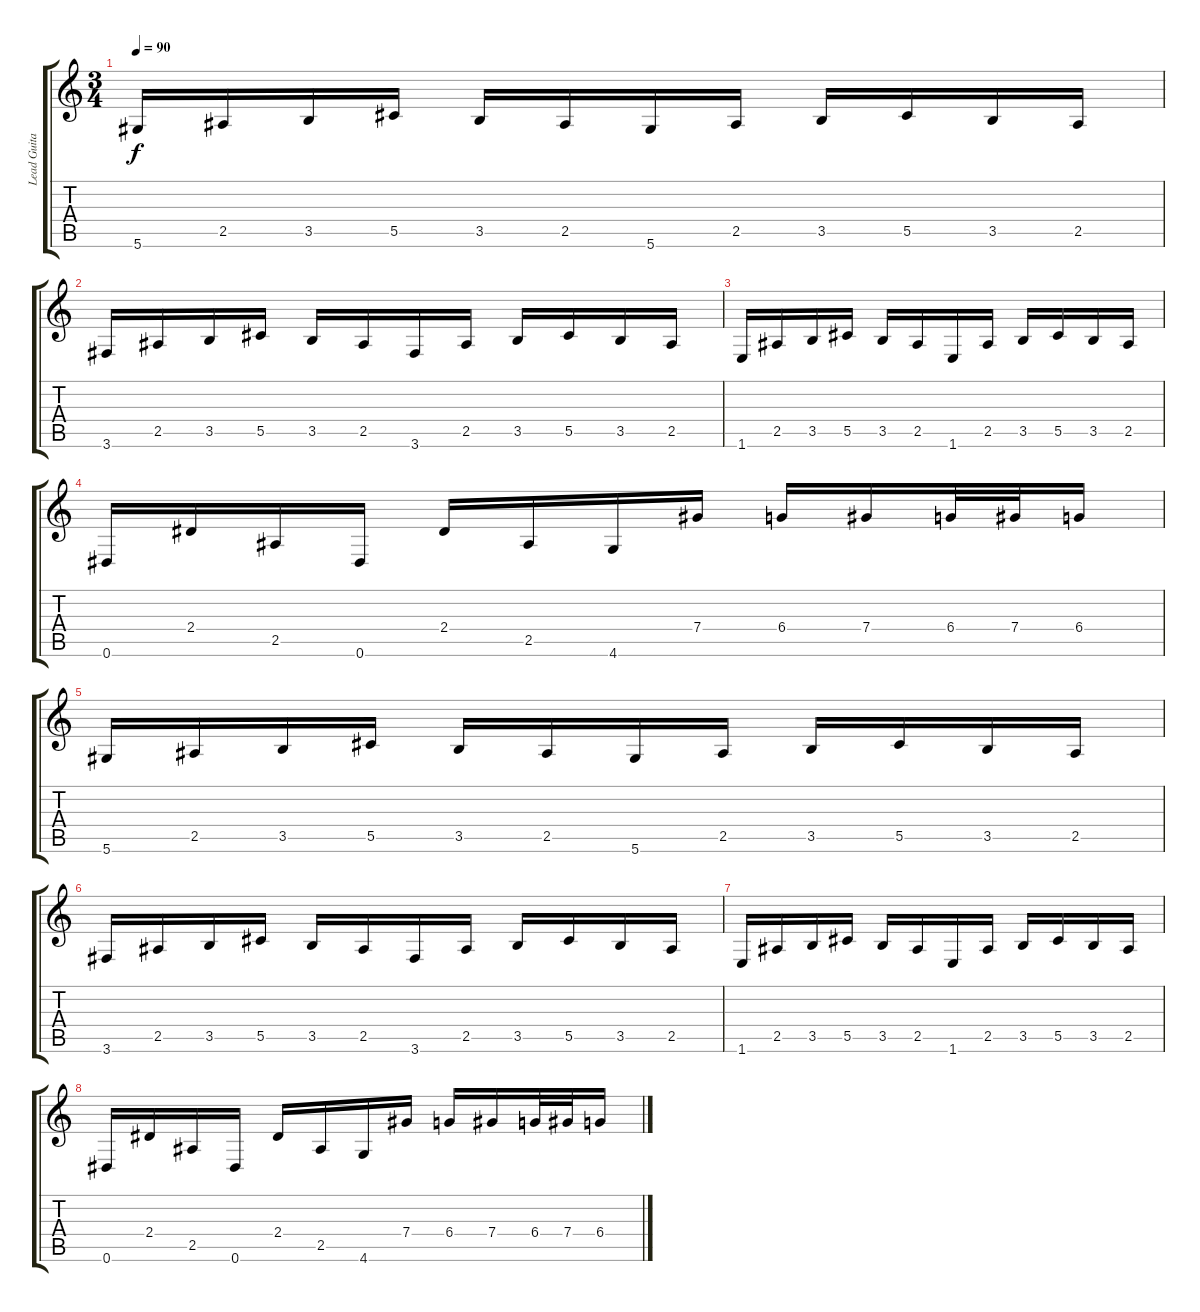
\track ("Lead Guitar" "Lead Guita") {instrument overdrivenguitar}
\staff {score tabs}
\tuning (Eb4 Bb3 Gb3 Db3 Ab2 Eb2) {hide}
\ts (3 4)
\tempo 90
\clef g2
\ks c
5.6.16{dy f} 2.5.16 3.5.16 5.5.16 3.5.16 2.5.16 5.6.16 2.5.16 3.5.16 5.5.16 3.5.16 2.5.16 |
3.6.16 2.5.16 3.5.16 5.5.16 3.5.16 2.5.16 3.6.16 2.5.16 3.5.16 5.5.16 3.5.16 2.5.16 |
1.6.16 2.5.16 3.5.16 5.5.16 3.5.16 2.5.16 1.6.16 2.5.16 3.5.16 5.5.16 3.5.16 2.5.16 |
0.6.16 2.4.16 2.5.16 0.6.16 2.4.16 2.5.16 4.6.16 7.4.16 6.4.16 7.4.16 6.4.32 7.4.32 6.4.16 |
5.6.16 2.5.16 3.5.16 5.5.16 3.5.16 2.5.16 5.6.16 2.5.16 3.5.16 5.5.16 3.5.16 2.5.16 |
3.6.16 2.5.16 3.5.16 5.5.16 3.5.16 2.5.16 3.6.16 2.5.16 3.5.16 5.5.16 3.5.16 2.5.16 |
1.6.16 2.5.16 3.5.16 5.5.16 3.5.16 2.5.16 1.6.16 2.5.16 3.5.16 5.5.16 3.5.16 2.5.16 |
0.6.16 2.4.16 2.5.16 0.6.16 2.4.16 2.5.16 4.6.16 7.4.16 6.4.16 7.4.16 6.4.32 7.4.32 6.4.16
